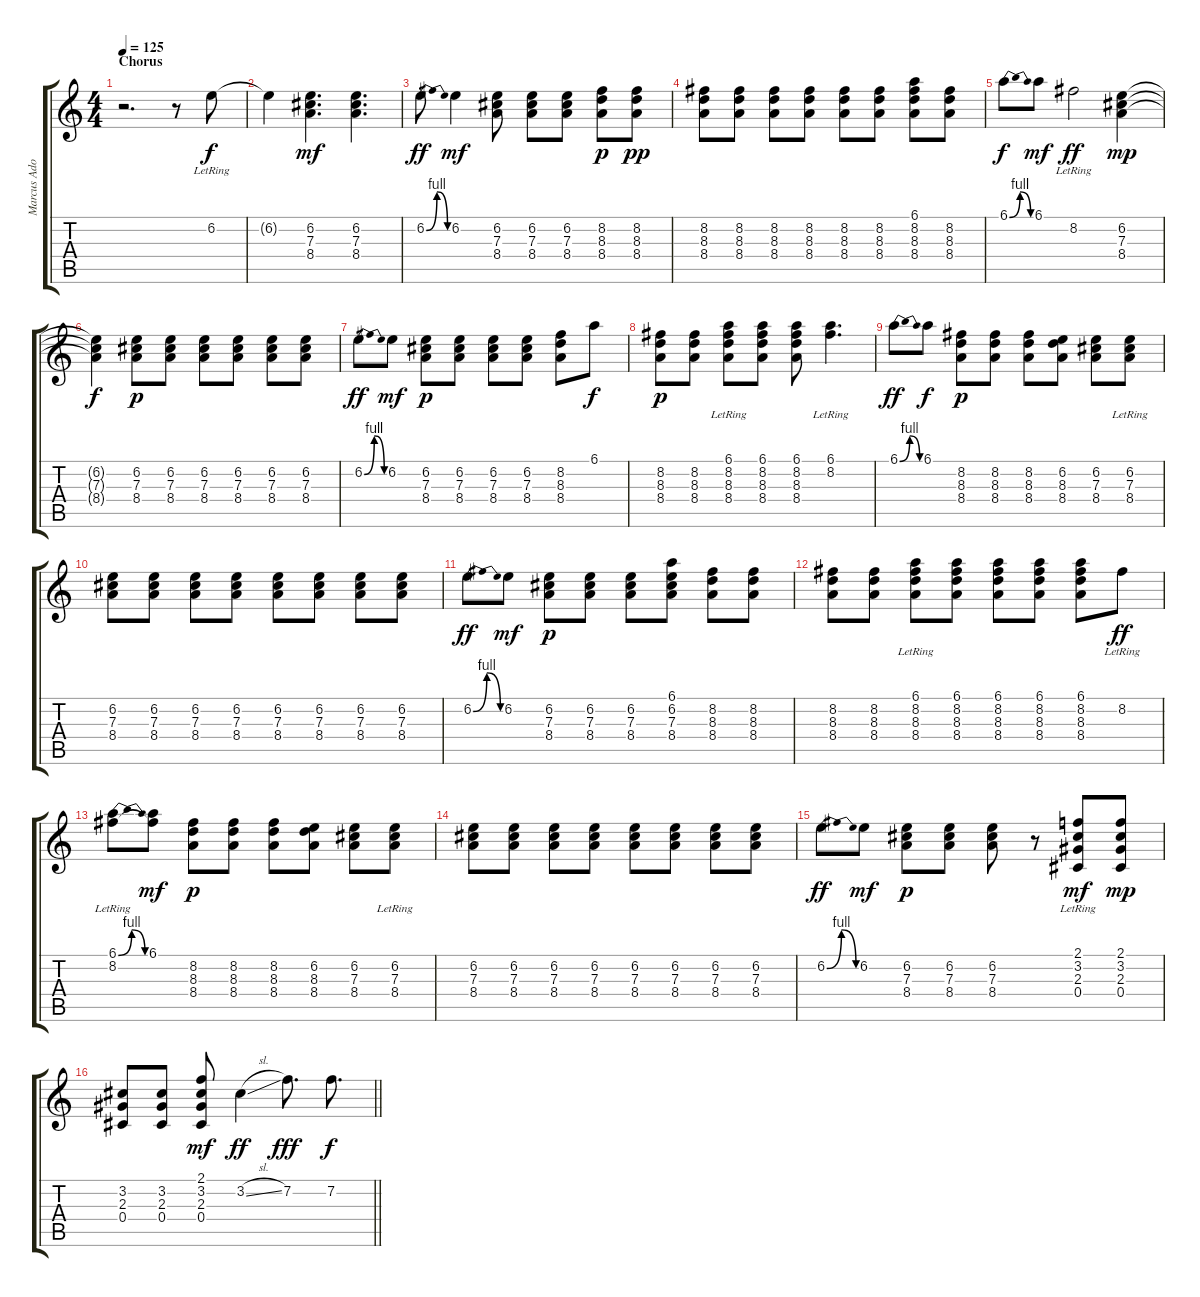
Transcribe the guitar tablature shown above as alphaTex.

\track ("Marcus Adoro (Lead)" "Marcus Ado") {instrument distortionguitar}
\staff {score tabs}
\tuning (Eb4 Bb3 Gb3 Db3 Ab2 Eb2) {hide}
\ts (4 4)
\section ("" "Chorus")
\tempo 125
\clef g2
\ks c
r.2{d dy f} r.8 6.2{lr}.8 |
6.2{t}.4 (6.2 7.3 8.4).4{d dy mf} (6.2 7.3 8.4).4{d} |
6.2{be (bendrelease 0 0 20 4 50 4 60 0)}.8{dy ff} 6.2.4{dy mf} (6.2 7.3 8.4).8 (6.2 7.3 8.4).8 (6.2 7.3 8.4).8 (8.2 8.3 8.4).8{dy p} (8.2 8.3 8.4).8{dy pp} |
(8.2 8.3 8.4).8 (8.2 8.3 8.4).8 (8.2 8.3 8.4).8 (8.2 8.3 8.4).8 (8.2 8.3 8.4).8 (8.2 8.3 8.4).8 (6.1 8.2 8.3 8.4).8 (8.2 8.3 8.4).8 |
6.1{be (bendrelease 0 0 15 4 50 4 60 0)}.8{dy f} 6.1.8{dy mf} 8.2{lr}.2{dy ff} (6.2 7.3 8.4).4{dy mp} |
(6.2{t} 7.3{t} 8.4{t}).4{dy f} (6.2 7.3 8.4).8{dy p} (6.2 7.3 8.4).8 (6.2 7.3 8.4).8 (6.2 7.3 8.4).8 (6.2 7.3 8.4).8 (6.2 7.3 8.4).8 |
6.2{be (bendrelease 0 0 20 4 50 4 60 0)}.8{dy ff} 6.2.8{dy mf} (6.2 7.3 8.4).8{dy p} (6.2 7.3 8.4).8 (6.2 7.3 8.4).8 (6.2 7.3 8.4).8 (8.2 8.3 8.4).8 6.1.8{dy f} |
(8.2 8.3 8.4).8{dy p} (8.2 8.3 8.4).8 (6.1{lr} 8.2 8.3 8.4).8 (6.1 8.2 8.3 8.4).8 (6.1 8.2 8.3 8.4).8 (6.1{lr} 8.2).4{d} |
6.1{be (bendrelease 0 0 15 4 50 4 60 0)}.8{dy ff} 6.1.8{dy f} (8.2 8.3 8.4).8{dy p} (8.2 8.3 8.4).8 (8.2 8.3 8.4).8 (6.2 8.3 8.4).8 (6.2 7.3 8.4).8 (6.2{lr} 7.3 8.4).8 |
(6.2 7.3 8.4).8 (6.2 7.3 8.4).8 (6.2 7.3 8.4).8 (6.2 7.3 8.4).8 (6.2 7.3 8.4).8 (6.2 7.3 8.4).8 (6.2 7.3 8.4).8 (6.2 7.3 8.4).8 |
6.2{be (bendrelease 0 0 20 4 50 4 60 0)}.8{dy ff} 6.2.8{dy mf} (6.2 7.3 8.4).8{dy p} (6.2 7.3 8.4).8 (6.2 7.3 8.4).8 (6.1 6.2 7.3 8.4).8 (8.2 8.3 8.4).8 (8.2 8.3 8.4).8 |
(8.2 8.3 8.4).8 (8.2 8.3 8.4).8 (6.1{lr} 8.2 8.3 8.4).8 (6.1 8.2 8.3 8.4).8 (6.1 8.2 8.3 8.4).8 (6.1 8.2 8.3 8.4).8 (6.1 8.2 8.3 8.4).8 8.2{lr}.8{dy ff} |
(6.1{be (bendrelease 0 0 15 4 50 4 60 0)} 8.2{lr}).8 (6.1 8.2{t}).8{dy mf} (8.2 8.3 8.4).8{dy p} (8.2 8.3 8.4).8 (8.2 8.3 8.4).8 (6.2 8.3 8.4).8 (6.2 7.3 8.4).8 (6.2{lr} 7.3 8.4).8 |
(6.2 7.3 8.4).8 (6.2 7.3 8.4).8 (6.2 7.3 8.4).8 (6.2 7.3 8.4).8 (6.2 7.3 8.4).8 (6.2 7.3 8.4).8 (6.2 7.3 8.4).8 (6.2 7.3 8.4).8 |
6.2{be (bendrelease 0 0 20 4 50 4 60 0)}.8{dy ff} 6.2.8{dy mf} (6.2 7.3 8.4).8{dy p} (6.2 7.3 8.4).8 (6.2 7.3 8.4).8 r.8 (2.1{lr} 3.2{lr} 2.3{lr} 0.4{lr}).8{dy mf} (2.1 3.2 2.3 0.4).8{dy mp} |
\barLineRight lightlight
(3.2 2.3 0.4).8 (3.2 2.3 0.4).8 (2.1 3.2 2.3 0.4).8{dy mf} 3.2{sl}.4{dy ff} 7.2.8{d dy fff} 7.2.8{d dy f}
